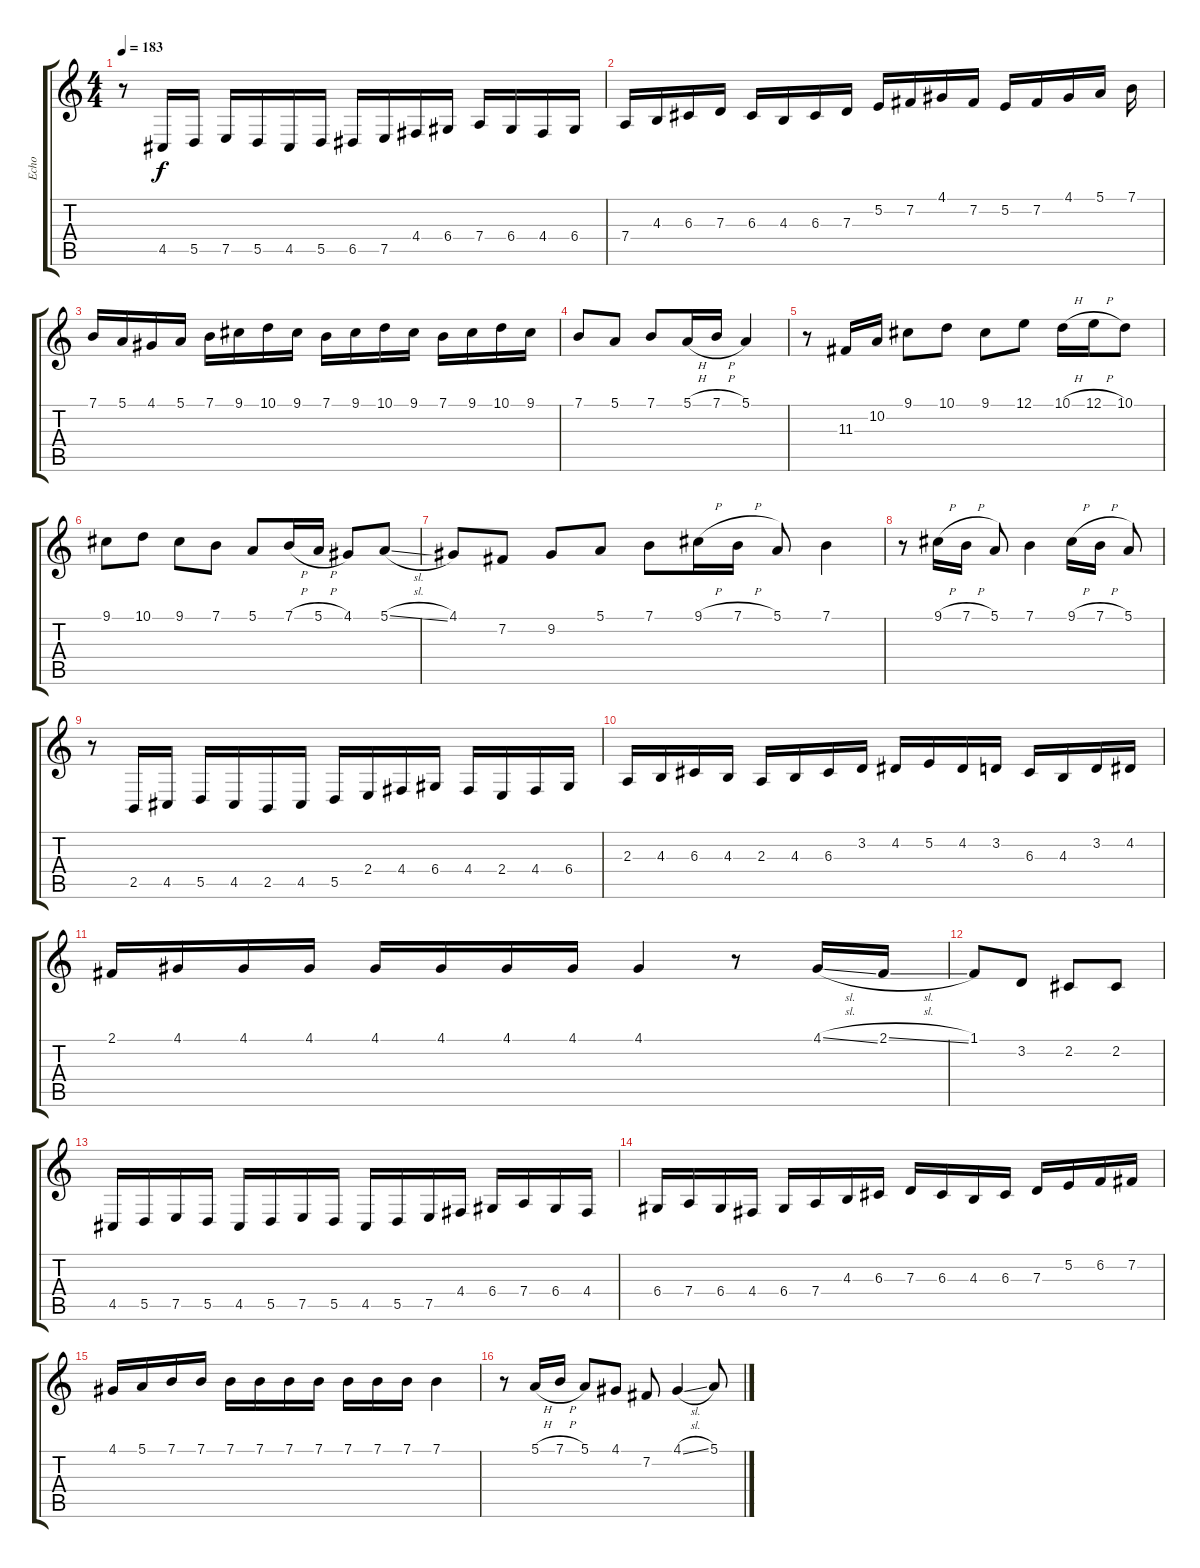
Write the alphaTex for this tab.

\track ("Echo" "Echo") {instrument fx4atmosphere}
\staff {score tabs}
\tuning (E4 B3 G3 D3 A2 E2) {hide}
\ts (4 4)
\tempo 183
\clef g2
\ks c
r.8{dy f} 4.5.16 5.5.16 7.5.16 5.5.16 4.5.16 5.5.16 6.5.16 7.5.16 4.4.16 6.4.16 7.4.16 6.4.16 4.4.16 6.4.16 |
7.4.16 4.3.16 6.3.16 7.3.16 6.3.16 4.3.16 6.3.16 7.3.16 5.2.16 7.2.16 4.1.16 7.2.16 5.2.16 7.2.16 4.1.16 5.1.16 7.1.16 |
7.1.16 5.1.16 4.1.16 5.1.16 7.1.16 9.1.16 10.1.16 9.1.16 7.1.16 9.1.16 10.1.16 9.1.16 7.1.16 9.1.16 10.1.16 9.1.16 |
7.1.8 5.1.8 7.1.8 5.1{h}.16 7.1{h}.16 5.1.4 |
r.8 11.3.16 10.2.16 9.1.8 10.1.8 9.1.8 12.1.8 10.1{h}.16 12.1{h}.16 10.1.8 |
9.1.8 10.1.8 9.1.8 7.1.8 5.1.8 7.1{h}.16 5.1{h}.16 4.1.8 5.1{sl}.8 |
4.1.8 7.2.8 9.2.8 5.1.8 7.1.8 9.1{h}.16 7.1{h}.16 5.1.8 7.1.4 |
r.8 9.1{h}.16 7.1{h}.16 5.1.8 7.1.4 9.1{h}.16 7.1{h}.16 5.1.8 |
r.8 2.5.16 4.5.16 5.5.16 4.5.16 2.5.16 4.5.16 5.5.16 2.4.16 4.4.16 6.4.16 4.4.16 2.4.16 4.4.16 6.4.16 |
2.3.16 4.3.16 6.3.16 4.3.16 2.3.16 4.3.16 6.3.16 3.2.16 4.2.16 5.2.16 4.2.16 3.2.16 6.3.16 4.3.16 3.2.16 4.2.16 |
2.1.16 4.1.16 4.1.16 4.1.16 4.1.16 4.1.16 4.1.16 4.1.16 4.1.4 r.8 4.1{sl}.16 2.1{sl}.16 |
1.1.8 3.2.8 2.2.8 2.2.8 |
4.5.16 5.5.16 7.5.16 5.5.16 4.5.16 5.5.16 7.5.16 5.5.16 4.5.16 5.5.16 7.5.16 4.4.16 6.4.16 7.4.16 6.4.16 4.4.16 |
6.4.16 7.4.16 6.4.16 4.4.16 6.4.16 7.4.16 4.3.16 6.3.16 7.3.16 6.3.16 4.3.16 6.3.16 7.3.16 5.2.16 6.2.16 7.2.16 |
4.1.16 5.1.16 7.1.16 7.1.16 7.1.16 7.1.16 7.1.16 7.1.16 7.1.16 7.1.16 7.1.16 7.1.4 |
r.8 5.1{h}.16 7.1{h}.16 5.1.8 4.1.8 7.2.8 4.1{sl}.4 5.1.8
